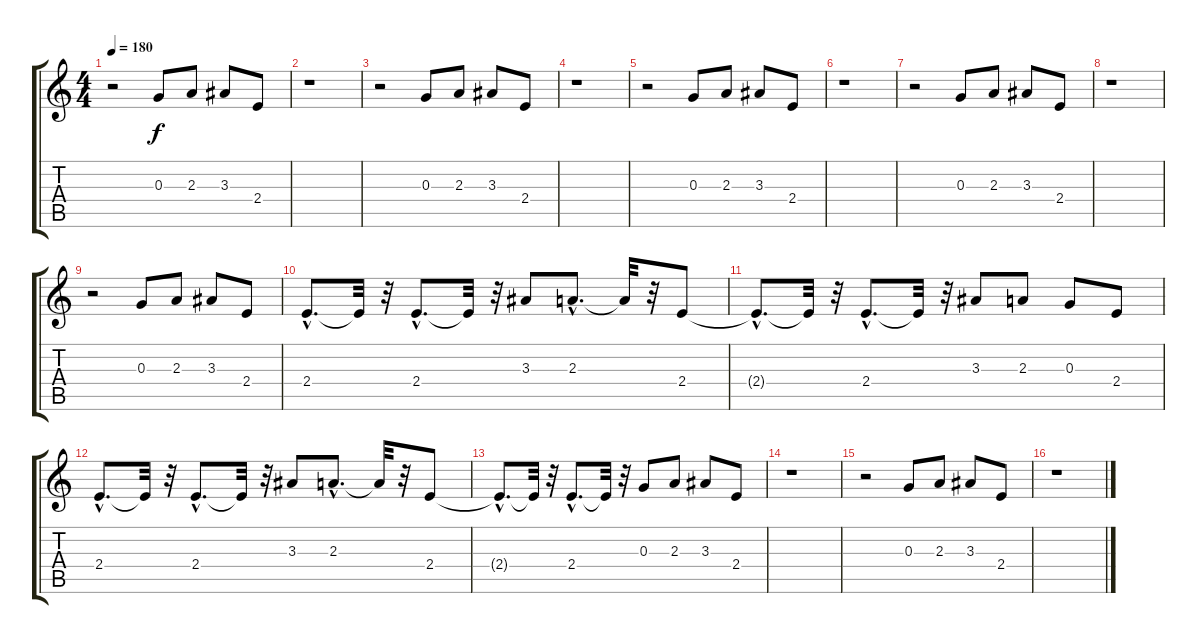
\track "" {instrument distortionguitar}
\staff {score tabs}
\tuning (E4 B3 G3 D3 A2 E2) {hide}
\ts (4 4)
\tempo 180
\clef g2
\ks c
r.2{dy f} 0.3.8 2.3.8 3.3.8 2.4.8 |
r.1 |
r.2 0.3.8 2.3.8 3.3.8 2.4.8 |
r.1 |
r.2 0.3.8 2.3.8 3.3.8 2.4.8 |
r.1 |
r.2 0.3.8 2.3.8 3.3.8 2.4.8 |
r.1 |
r.2 0.3.8 2.3.8 3.3.8 2.4.8 |
2.4{hac}.8{d} 2.4{t}.32 r.32 2.4{hac}.8{d} 2.4{t}.32 r.32 3.3.8 2.3{hac}.8{d} 2.3{t}.32 r.32 2.4.8 |
2.4{hac t}.8{d} 2.4{t}.32 r.32 2.4{hac}.8{d} 2.4{t}.32 r.32 3.3.8 2.3.8 0.3.8 2.4.8 |
2.4{hac}.8{d} 2.4{t}.32 r.32 2.4{hac}.8{d} 2.4{t}.32 r.32 3.3.8 2.3{hac}.8{d} 2.3{t}.32 r.32 2.4.8 |
2.4{hac t}.8{d} 2.4{t}.32 r.32 2.4{hac}.8{d} 2.4{t}.32 r.32 0.3.8 2.3.8 3.3.8 2.4.8 |
r.1 |
r.2 0.3.8 2.3.8 3.3.8 2.4.8 |
r.1
